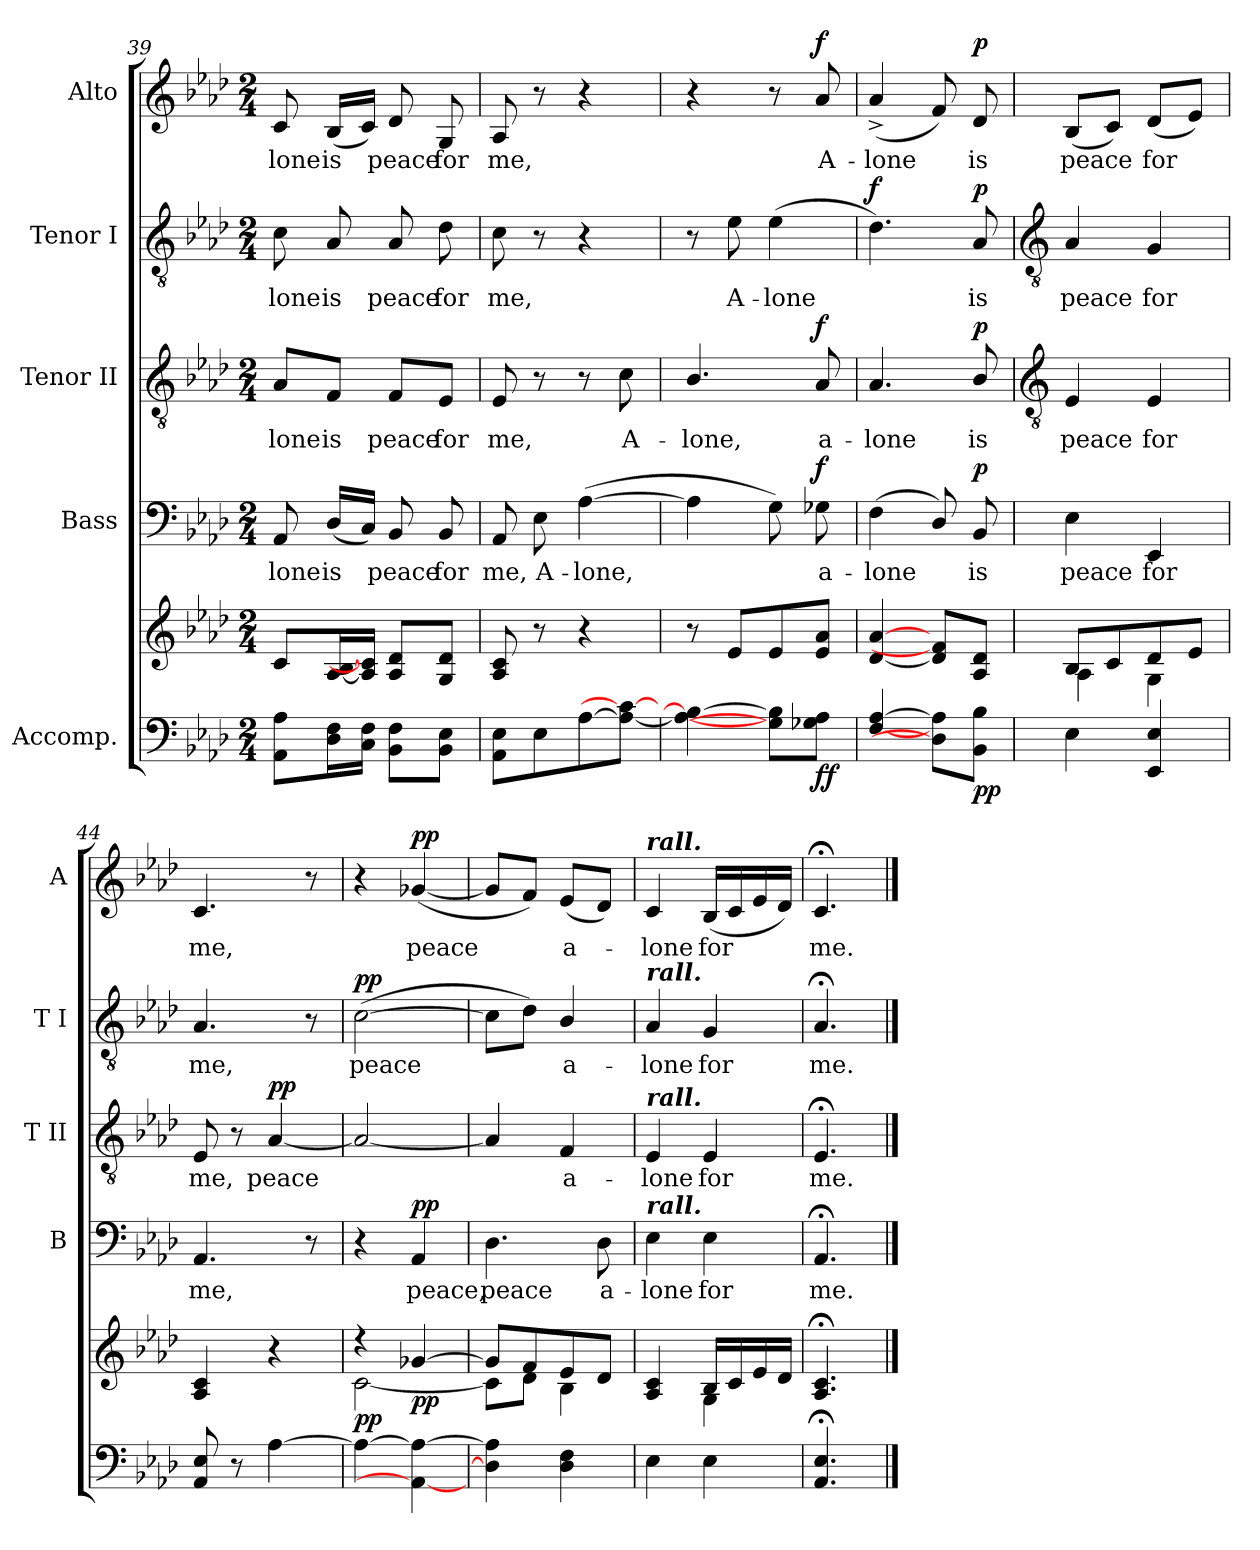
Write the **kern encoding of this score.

**kern	**kern	**dynam	**kern	**text	**dynam	**kern	**text	**dynam	**kern	**text	**dynam	**kern	**text	**dynam
*part5	*part5	*part5	*part4	*part4	*part4	*part3	*part3	*part3	*part2	*part2	*part2	*part1	*part1	*part1
*staff6	*staff5	*staff5/6	*staff4	*staff4	*staff4	*staff3	*staff3	*staff3	*staff2	*staff2	*staff2	*staff1	*staff1	*staff1
*I"Accomp.	*	*	*I"Bass	*	*	*I"Tenor II	*	*	*I"Tenor I	*	*	*I"Alto	*	*
*	*	*	*I'B	*	*	*I'T II	*	*	*I'T I	*	*	*I'A	*	*
!!LO:LB:g=z
*clefF4	*clefG2	*	*clefF4	*	*	*clefGv2	*	*	*clefGv2	*	*	*clefG2	*	*
*k[b-e-a-d-]	*k[b-e-a-d-]	*	*k[b-e-a-d-]	*	*	*k[b-e-a-d-]	*	*	*k[b-e-a-d-]	*	*	*k[b-e-a-d-]	*	*
*A-:	*A-:	*	*A-:	*	*	*A-:	*	*	*A-:	*	*	*A-:	*	*
*M2/4	*M2/4	*	*M2/4	*	*	*M2/4	*	*	*M2/4	*	*	*M2/4	*	*
=39	=39	=39	=39	=39	=39	=39	=39	=39	=39	=39	=39	=39	=39	=39
!	!	!	!	!LO:LY:b	!	!	!LO:LY:b	!	!	!LO:LY:b	!	!	!LO:LY:b	!
8AA- 8A-L	8cL	.	8AA-	-lone	.	8A-/L	-lone	.	8c	-lone	.	8c	-lone	.
!	!	!	!	!LO:LY:b	!	!	!LO:LY:b	!	!	!LO:LY:b	!	!	!LO:LY:b	!
16D- 16FL	[16A- [16B-L	.	(<16D-LL	is	.	8F/J	is	.	8A-	is	.	(<16B-LL	is	.
16C 16FJJ	16A-] 16c]JJ	.	16CJJ)	.	.	.	.	.	.	.	.	16cJJ)	.	.
!	!	!	!	!LO:LY:b	!	!	!LO:LY:b	!	!	!LO:LY:b	!	!	!LO:LY:b	!
8BB- 8FL	8A- 8d-L	.	8BB-	peace	.	8F/L	peace	.	8A-	peace	.	8d-/	peace	.
!	!	!	!	!LO:LY:b	!	!	!LO:LY:b	!	!	!LO:LY:b	!	!	!LO:LY:b	!
8BB- 8E-J	8G/ 8d-/J	.	8BB-	for	.	8E-/J	for	.	8d-	for	.	8G/	for	.
=40	=40	=40	=40	=40	=40	=40	=40	=40	=40	=40	=40	=40	=40	=40
!	!	!	!	!LO:LY:b	!	!	!LO:LY:b	!	!	!LO:LY:b	!	!	!LO:LY:b	!
8AA- 8E-L	8A- 8c	.	8AA-	me,	.	8E-	me,	.	8c	me,	.	8A-	me,	.
!	!	!	!	!LO:LY:b	!	!	!	!	!	!	!	!	!	!
8E-	8r	.	8E-	A-	.	8r	.	.	8r	.	.	8r	.	.
!	!	!	!	!LO:LY:b	!	!	!	!	!	!	!	!	!	!
[8A-	4r	.	(>[4A-	-lone,	.	8r	.	.	4r	.	.	4r	.	.
!	!	!	!	!	!	!	!LO:LY:b	!	!	!	!	!	!	!
8A-_ 8c_J	.	.	.	.	.	8c	A-	.	.	.	.	.	.	.
=41	=41	=41	=41	=41	=41	=41	=41	=41	=41	=41	=41	=41	=41	=41
!	!	!	!	!	!	!	!LO:LY:b	!	!	!	!	!	!	!
4A-_ 4B-_	8r	.	4A-]	.	.	4.B-/	-lone,	.	8r	.	.	4r	.	.
!	!	!	!	!	!	!	!	!	!	!LO:LY:b	!	!	!	!
.	8e-L	.	.	.	.	.	.	.	8e-	A-	.	.	.	.
!	!	!	!	!	!	!	!	!	!	!LO:LY:b	!	!	!	!
8G] 8B-]L	8e-	.	8G)	.	.	.	.	.	(>4e-	-lone	.	8r	.	.
!	!	!LO:DY:b=2	!	!LO:LY:b	!	!	!LO:LY:b	!	!	!	!	!	!LO:LY:b	!
!	!	!LO:DY:n=1:b	!	!	!LO:DY:b	!	!	!LO:DY:b	!	!	!	!	!	!LO:DY:b
8G-X 8A-J	8e- 8a-J	f f	8G-X	a-	f	8A-	a-	f	.	.	.	8a-	A-	f
=42	=42	=42	=42	=42	=42	=42	=42	=42	=42	=42	=42	=42	=42	=42
!	!	!	!	!LO:LY:b	!	!	!LO:LY:b	!	!	!	!LO:DY:b	!	!LO:LY:b	!
[4F/ [4A-/	[4d- [4a-	.	(<4F\	-lone	.	4.A-	-lone	.	4.d-\)	.	f	(<4a-^	-lone	.
8D-] 8A-]L	8d-] 8f]L	.	8D-/)	.	.	.	.	.	.	.	.	8f)	.	.
!	!	!LO:DY:b=2	!	!LO:LY:b	!	!	!LO:LY:b	!	!	!LO:LY:b	!	!	!LO:LY:b	!
!	!	!LO:DY:n=1:b	!	!	!LO:DY:b	!	!	!LO:DY:b	!	!	!LO:DY:b	!	!	!LO:DY:b
8BB- 8B-J	8A-/ 8d-/J	p p	8BB-	is	p	8B-/	is	p	8A-	is	p	8d-/	is	p
!!LO:LB:g=z
=43	=43	=43	=43	=43	=43	=43	=43	=43	=43	=43	=43	=43	=43	=43
*	*	*	*	*	*	*clefGv2	*	*	*clefGv2	*	*	*	*	*
*	*^	*	*	*	*	*	*	*	*	*	*	*	*	*
!	!	!	!	!	!LO:LY:b	!	!	!LO:LY:b	!	!	!LO:LY:b	!	!	!LO:LY:b	!
4E-	8B-L	4A-\	.	4E-	peace	.	4E-	peace	.	4A-	peace	.	(<8B-L	peace	.
.	8c	.	.	.	.	.	.	.	.	.	.	.	8cJ)	.	.
!	!	!	!	!	!LO:LY:b	!	!	!LO:LY:b	!	!	!LO:LY:b	!	!	!LO:LY:b	!
4EE- 4E-	8d-	4G\	.	4EE-	for	.	4E-	for	.	4G	for	.	(<8d-L	for	.
.	8e-J	.	.	.	.	.	.	.	.	.	.	.	8e-J)	.	.
=44	=44	=44	=44	=44	=44	=44	=44	=44	=44	=44	=44	=44	=44	=44	=44
!	!	!	!	!	!LO:LY:b	!	!	!LO:LY:b	!	!	!LO:LY:b	!	!	!LO:LY:b	!
8AA- 8E-	4A- 4c	4ryy	.	4.AA-	me,	.	8E-	me,	.	4.A-	me,	.	4.c	me,	.
8r	.	.	.	.	.	.	8r	.	.	.	.	.	.	.	.
!	!	!	!	!	!	!	!	!LO:LY:b	!LO:DY:b	!	!	!	!	!	!
[4A-	4r	4ryy	.	.	.	.	[4A-	peace	pp	.	.	.	.	.	.
.	.	.	.	8r	.	.	.	.	.	8r	.	.	8r	.	.
=45	=45	=45	=45	=45	=45	=45	=45	=45	=45	=45	=45	=45	=45	=45	=45
!	!	!	!LO:DY:b	!	!	!	!	!	!	!	!LO:LY:b	!LO:DY:b	!	!	!
4A-_	4r	[2c\	pp	4r	.	.	2A-_	.	.	(>[2c	peace	pp	4r	.	.
!	!	!	!LO:DY:b	!	!LO:LY:b	!LO:DY:b	!	!	!	!	!	!	!	!LO:LY:b	!LO:DY:b
4AA-_ 4A-_	[4g-X	.	pp	4AA-	peace,	pp	.	.	.	.	.	.	(<[4g-X	peace	pp
=46	=46	=46	=46	=46	=46	=46	=46	=46	=46	=46	=46	=46	=46	=46	=46
!	!	!	!	!	!LO:LY:b	!	!	!	!	!	!	!	!	!	!
4D-] 4A-]	8g-L]	8c\L]	.	4.D-	peace	.	4A-]	.	.	8cL]	.	.	8g-L]	.	.
.	8f	8d-\J	.	.	.	.	.	.	.	8d-J)	.	.	8fJ)	.	.
!	!	!	!	!	!	!	!	!LO:LY:b	!	!	!LO:LY:b	!	!	!LO:LY:b	!
4D- 4F	8e-	4B-\	.	.	.	.	4F	a-	.	4B-/	a-	.	(<8e-L	a-	.
!	!	!	!	!	!LO:LY:b	!	!	!	!	!	!	!	!	!	!
.	8d-J	.	.	8D-	a-	.	.	.	.	.	.	.	8d-J)	.	.
=47	=47	=47	=47	=47	=47	=47	=47	=47	=47	=47	=47	=47	=47	=47	=47
!	!	!	!	!	!	!	!	!	!	!	!	!	!LO:TX:a:Bi:t=rall.	!	!
!	!	!	!	!	!	!	!	!	!	!LO:TX:a:Bi:t=rall.	!	!	!	!	!
!	!	!	!	!	!	!	!LO:TX:a:Bi:t=rall.	!	!	!	!	!	!	!	!
!	!	!	!	!LO:TX:a:Bi:t=rall.	!	!	!	!	!	!	!	!	!	!	!
!	!	!	!	!	!LO:LY:b	!	!	!LO:LY:b	!	!	!LO:LY:b	!	!	!LO:LY:b	!
4E-	4A- 4c	4ryy	.	4E-	-lone	.	4E-	-lone	.	4A-	-lone	.	4c	lone	.
!	!	!	!	!	!LO:LY:b	!	!	!LO:LY:b	!	!	!LO:LY:b	!	!	!LO:LY:b	!
4E-	16B-LL	4G\	.	4E-	for	.	4E-	for	.	4G	for	.	(<16B-LL	for	.
.	16c	.	.	.	.	.	.	.	.	.	.	.	16c	.	.
.	16e-	.	.	.	.	.	.	.	.	.	.	.	16e-	.	.
.	16d-JJ	.	.	.	.	.	.	.	.	.	.	.	16d-JJ)	.	.
=48	=48	=48	=48	=48	=48	=48	=48	=48	=48	=48	=48	=48	=48	=48	=48
!	!	!	!	!	!LO:LY:b	!	!	!LO:LY:b	!	!	!LO:LY:b	!	!	!LO:LY:b	!
4.AA-; 4.E-;	4.A-;< 4.c;<	4.ryy	.	4.AA-;<	me.	.	4.E-;<	me.	.	4.A-;<	me.	.	4.c;<	me.	.
*	*v	*v	*	*	*	*	*	*	*	*	*	*	*	*	*
==	==	==	==	==	==	==	==	==	==	==	==	==	==	==
*-	*-	*-	*-	*-	*-	*-	*-	*-	*-	*-	*-	*-	*-	*-
